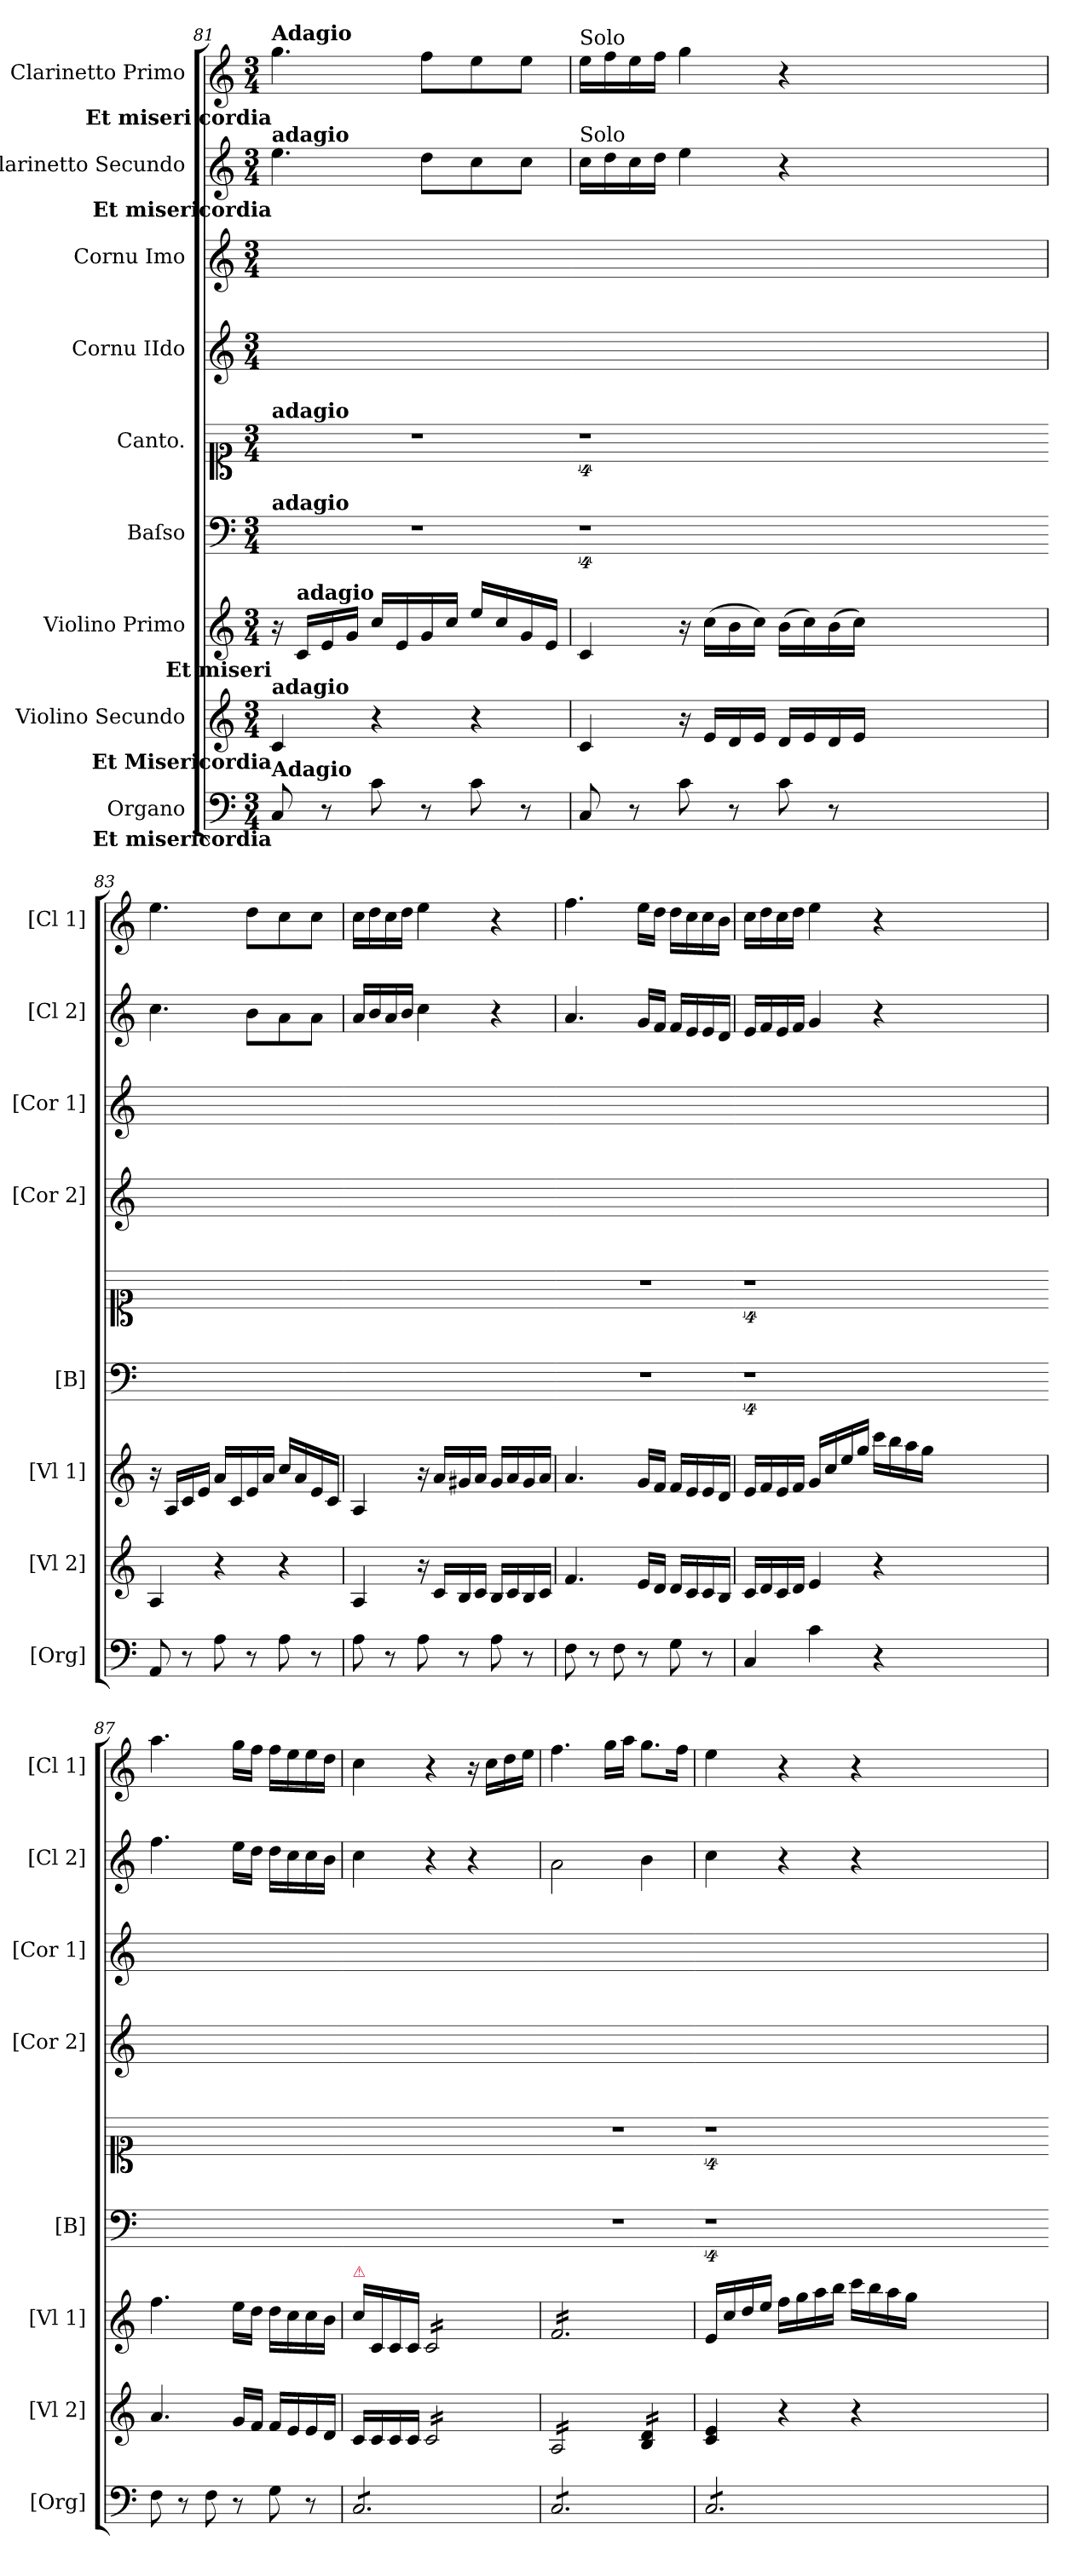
**kern	**kern	**kern	**kern	**kern	**kern	**kern	**kern	**kern
*part9	*part8	*part7	*part6	*part5	*part4	*part3	*part2	*part1
*staff9	*staff8	*staff7	*staff6	*staff5	*staff4	*staff3	*staff2	*staff1
*I"Organo	*I"Violino Secundo	*I"Violino Primo	*I"Baſso	*I"Canto.	*I"Cornu IIdo	*I"Cornu Imo	*I"Clarinetto Secundo	*I"Clarinetto Primo
*I'[Org]	*I'[Vl 2]	*I'[Vl 1]	*I'[B]	*	*I'[Cor 2]	*I'[Cor 1]	*I'[Cl 2]	*I'[Cl 1]
*clefF4	*clefG2	*clefG2	*clefF4	*clefC1	*clefG2	*clefG2	*clefG2	*clefG2
*k[]	*k[]	*k[]	*k[]	*k[]	*k[]	*k[]	*k[]	*k[]
*C:	*C:	*C:	*C:	*C:	*C:	*C:	*C:	*C:
*M3/4	*M3/4	*M3/4	*M3/4	*M3/4	*M3/4	*M3/4	*M3/4	*M3/4
=81	=81	=81	=81	=81	=81	=81	=81	=81
!	!	!	!	!	!	!	!	!LO:TX:b:B:rj:t=Et miseri cordia
!	!	!	!	!	!	!	!	!LO:TX:a:B:t=Adagio
!	!	!	!	!	!	!	!LO:TX:b:B:rj:t=Et misericordia	!
!	!	!	!	!	!	!	!LO:TX:a:B:t=adagio	!
!	!	!	!	!LO:TX:a:B:t=adagio	!	!	!	!
!	!	!	!LO:TX:a:B:t=adagio	!	!	!	!	!
!	!	!LO:TX:b:B:rj:t=Et miseri	!	!	!	!	!	!
!	!LO:TX:b:B:rj:t=Et Misericordia	!	!	!	!	!	!	!
!	!LO:TX:a:B:t=adagio	!	!	!	!	!	!	!
!LO:TX:b:B:rj:t=Et misericordia	!	!	!	!	!	!	!	!
!LO:TX:a:B:t=Adagio	!	!	!	!	!	!	!	!
8C/	4c/	16r	2.r	2.r	2.ryy	2.ryy	4.ee\	4.gg\
!	!	!LO:TX:a:B:t=adagio	!	!	!	!	!	!
.	.	16c/LL	.	.	.	.	.	.
8r	.	16e/	.	.	.	.	.	.
.	.	16g/JJ	.	.	.	.	.	.
8c\	4r	16cc/LL	.	.	.	.	.	.
.	.	16e/	.	.	.	.	.	.
8r	.	16g/	.	.	.	.	8dd\L	8ff\L
.	.	16cc/JJ	.	.	.	.	.	.
8c\	4r	16ee/LL	.	.	.	.	8cc\	8ee\
.	.	16cc/	.	.	.	.	.	.
8r	.	16g/	.	.	.	.	8cc\J	8ee\J
.	.	16e/JJ	.	.	.	.	.	.
=82	=82	=82	=82-	=82-	=82	=82	=82	=82
!	!	!	!	!	!	!	!	!LO:TX:a:t=Solo
!	!	!	!	!	!	!	!LO:TX:a:t=Solo	!
8C/	4c/	4c/	4%9r	4%9r	2.ryy	2.ryy	16cc\LL	16ee\LL
.	.	.	.	.	.	.	16dd\	16ff\
8r	.	.	.	.	.	.	16cc\	16ee\
.	.	.	.	.	.	.	16dd\JJ	16ff\JJ
8c\	16r	16r	.	.	.	.	4ee\	4gg\
.	16e/LL	(>16cc\LL	.	.	.	.	.	.
8r	16d/	16b\	.	.	.	.	.	.
.	16e/JJ	16cc\JJ)	.	.	.	.	.	.
8c\	16d/LL	(>16b\LL	.	.	.	.	4r	4r
.	16e/	16cc\)	.	.	.	.	.	.
8r	16d/	(>16b\	.	.	.	.	.	.
.	16e/JJ	16cc\JJ)	.	.	.	.	.	.
1.ryy	1.ryy	1.ryy	.	.	1.ryy	1.ryy	1.ryy	1.ryy
=83	=83	=83	=83-	=83-	=83	=83	=83	=83
8AA/	4A/	16r	2.ryy	2.ryy	2.ryy	2.ryy	4.cc\	4.ee\
.	.	16A/LL	.	.	.	.	.	.
8r	.	16c/	.	.	.	.	.	.
.	.	16e/JJ	.	.	.	.	.	.
8A\	4r	16a/LL	.	.	.	.	.	.
.	.	16c/	.	.	.	.	.	.
8r	.	16e/	.	.	.	.	8b\L	8dd\L
.	.	16a/JJ	.	.	.	.	.	.
8A\	4r	16cc/LL	.	.	.	.	8a\	8cc\
.	.	16a/	.	.	.	.	.	.
8r	.	16e/	.	.	.	.	8a\J	8cc\J
.	.	16c/JJ	.	.	.	.	.	.
=84	=84	=84	=84-	=84-	=84	=84	=84	=84
8A\	4A/	4A/	2.ryy	2.ryy	2.ryy	2.ryy	16a/LL	16cc\LL
.	.	.	.	.	.	.	16b/	16dd\
8r	.	.	.	.	.	.	16a/	16cc\
.	.	.	.	.	.	.	16b/JJ	16dd\JJ
8A\	16r	16r	.	.	.	.	4cc\	4ee\
.	16c/LL	16a/LL	.	.	.	.	.	.
8r	16B/	16g#X/	.	.	.	.	.	.
.	16c/JJ	16a/JJ	.	.	.	.	.	.
8A\	16B/LL	16g#/LL	.	.	.	.	4r	4r
.	16c/	16a/	.	.	.	.	.	.
8r	16B/	16g#/	.	.	.	.	.	.
.	16c/JJ	16a/JJ	.	.	.	.	.	.
=85	=85	=85	=85-	=85-	=85	=85	=85	=85
8F\	4.f/	4.a/	2.r	2.r	2.ryy	2.ryy	4.a/	4.ff\
8r	.	.	.	.	.	.	.	.
8F\	.	.	.	.	.	.	.	.
8r	16e/LL	16g/LL	.	.	.	.	16g/LL	16ee\LL
.	16d/JJ	16f/JJ	.	.	.	.	16f/JJ	16dd\JJ
8G\	16d/LL	16f/LL	.	.	.	.	16f/LL	16dd\LL
.	16c/	16e/	.	.	.	.	16e/	16cc\
8r	16c/	16e/	.	.	.	.	16e/	16cc\
.	16B/JJ	16d/JJ	.	.	.	.	16d/JJ	16b\JJ
=86	=86	=86	=86-	=86-	=86	=86	=86	=86
4C/	16c/LL	16e/LL	4%9r	4%9r	2.ryy	2.ryy	16e/LL	16cc\LL
.	16d/	16f/	.	.	.	.	16f/	16dd\
.	16c/	16e/	.	.	.	.	16e/	16cc\
.	16d/JJ	16f/JJ	.	.	.	.	16f/JJ	16dd\JJ
4c\	4e/	16g/LL	.	.	.	.	4g/	4ee\
.	.	16cc/	.	.	.	.	.	.
.	.	16ee/	.	.	.	.	.	.
.	.	16gg/JJ	.	.	.	.	.	.
4r	4r	16ccc\LL	.	.	.	.	4r	4r
.	.	16bb\	.	.	.	.	.	.
.	.	16aa\	.	.	.	.	.	.
.	.	16gg\JJ	.	.	.	.	.	.
1.ryy	1.ryy	1.ryy	.	.	1.ryy	1.ryy	1.ryy	1.ryy
=87	=87	=87	=87-	=87-	=87	=87	=87	=87
8F\	4.a/	4.ff\	2.ryy	2.ryy	2.ryy	2.ryy	4.ff\	4.aa\
8r	.	.	.	.	.	.	.	.
8F\	.	.	.	.	.	.	.	.
8r	16g/LL	16ee\LL	.	.	.	.	16ee\LL	16gg\LL
.	16f/JJ	16dd\JJ	.	.	.	.	16dd\JJ	16ff\JJ
8G\	16f/LL	16dd\LL	.	.	.	.	16dd\LL	16ff\LL
.	16e/	16cc\	.	.	.	.	16cc\	16ee\
8r	16e/	16cc\	.	.	.	.	16cc\	16ee\
.	16d/JJ	16b\JJ	.	.	.	.	16b\JJ	16dd\JJ
=88	=88	=88	=88-	=88-	=88	=88	=88	=88
!	!	!LO:TX:a:color=crimson:t=⚠	!	!	!	!	!	!
*tremolo	*	*	*	*	*	*	*	*
8C/L	16c/LL	16cc\LL	2.ryy	2.ryy	2.ryy	2.ryy	4cc\	4cc\
.	16c/	16c/	.	.	.	.	.	.
8C/	16c/	16c/	.	.	.	.	.	.
.	16c/JJ	16c/JJ	.	.	.	.	.	.
*	*tremolo	*	*	*	*	*	*	*
*	*	*tremolo	*	*	*	*	*	*
8C/	16c/LL	16c/LL	.	.	.	.	4r	4r
.	16c/	16c/	.	.	.	.	.	.
8C/	16c/	16c/	.	.	.	.	.	.
.	16c/	16c/	.	.	.	.	.	.
8C/	16c/	16c/	.	.	.	.	4r	16r
.	16c/	16c/	.	.	.	.	.	16cc\LL
8C/J	16c/	16c/	.	.	.	.	.	16dd\
.	16c/JJ	16c/JJ	.	.	.	.	.	16ee\JJ
=89	=89	=89	=89-	=89-	=89	=89	=89	=89
8C/L	16A/LL	16f/LL	2.r	2.r	2.ryy	2.ryy	2a\	4.ff\
.	16A/	16f/	.	.	.	.	.	.
8C/	16A/	16f/	.	.	.	.	.	.
.	16A/	16f/	.	.	.	.	.	.
8C/	16A/	16f/	.	.	.	.	.	.
.	16A/	16f/	.	.	.	.	.	.
8C/	16A/	16f/	.	.	.	.	.	16gg\LL
.	16A/JJ	16f/	.	.	.	.	.	16aa\JJ
8C/	16B/ 16d/LL	16f/	.	.	.	.	4b\	8.gg\L
.	16B/ 16d/	16f/	.	.	.	.	.	.
8C/J	16B/ 16d/	16f/	.	.	.	.	.	.
.	16B/ 16d/JJ	16f/JJ	.	.	.	.	.	16ff\Jk
*	*	*Xtremolo	*	*	*	*	*	*
*	*Xtremolo	*	*	*	*	*	*	*
=90	=90	=90	=90-	=90-	=90	=90	=90	=90
8C/L	4c/ 4e/	16e/LL	4%9r	4%9r	2.ryy	2.ryy	4cc\	4ee\
.	.	16cc/	.	.	.	.	.	.
8C/	.	16dd/	.	.	.	.	.	.
.	.	16ee/JJ	.	.	.	.	.	.
8C/	4r	16ff\LL	.	.	.	.	4r	4r
.	.	16gg\	.	.	.	.	.	.
8C/	.	16aa\	.	.	.	.	.	.
.	.	16bb\JJ	.	.	.	.	.	.
8C/	4r	16ccc\LL	.	.	.	.	4r	4r
.	.	16bb\	.	.	.	.	.	.
8C/J	.	16aa\	.	.	.	.	.	.
*Xtremolo	*	*	*	*	*	*	*	*
.	.	16gg\JJ	.	.	.	.	.	.
1.ryy	1.ryy	1.ryy	.	.	1.ryy	1.ryy	1.ryy	1.ryy
=	=	=	=-	=-	=	=	=	=
*-	*-	*-	*-	*-	*-	*-	*-	*-
